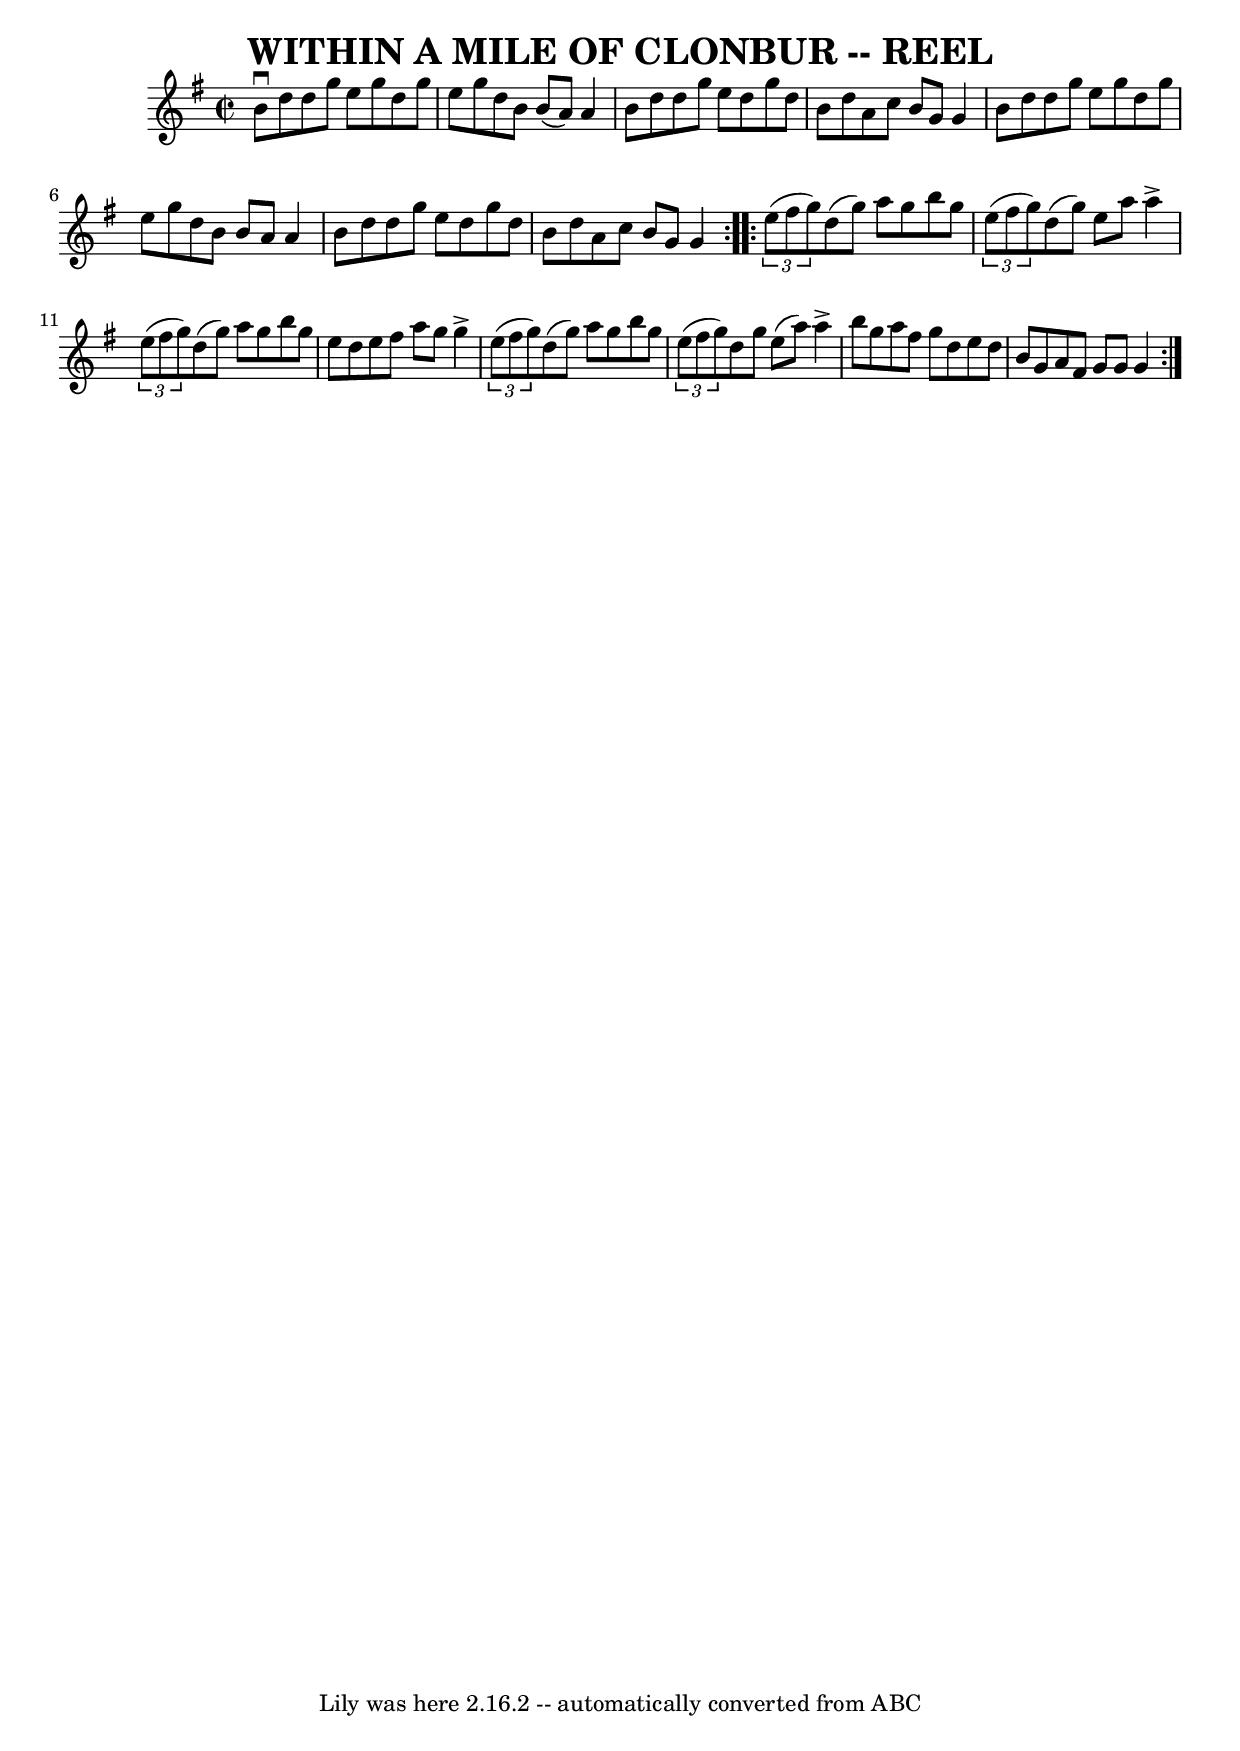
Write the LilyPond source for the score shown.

\version "2.16.2"
\include "Mammoth.ily"
\header {
  %% book = "Ryan's Mammoth Collection of Fiddle Tunes"
  crossRefNumber = "1"
  footnotes = ""
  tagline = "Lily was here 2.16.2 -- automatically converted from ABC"
  title = "WITHIN A MILE OF CLONBUR -- REEL"

}
voicedefault =  {



  \repeat volta 2 {

    \override Staff.TimeSignature #'style = #'C
    \time 2/2 
    \key g \major
    b'8^\downbow d''8 d''8 g''8 e''8 g''8 
    d''8 g''8    |
    e''8 g''8 d''8 b'8 b'8 (a'8)   
    a'4    |
    b'8 d''8 d''8 g''8 e''8 d''8 g''8 d''8    |
    b'8 d''8 a'8 c''8 b'8 g'8 g'4    |
    b'8 
    d''8 d''8 g''8 e''8 g''8 d''8 g''8    |
    e''8    
    g''8 d''8 b'8 b'8 a'8 a'4    |
    b'8 d''8 d''8    
    g''8 e''8 d''8 g''8 d''8    |
    b'8 d''8 a'8 c''8   
    b'8 g'8 g'4    
  }     
  \repeat volta 2 {
    \times 2/3 { e''8 (fis''8  
		 g''8) 
	       } d''8 (g''8) a''8 g''8 b''8 g''8    |
    
    \times 2/3 { e''8 (fis''8 g''8) 
	       } d''8 (g''8) e''8 a''8 
    a''4^\accent   |
    \times 2/3 { e''8 (fis''8 g''8) 
	       }   
    d''8 (g''8) a''8 g''8 b''8 g''8    |
    e''8 d''8    
    e''8 fis''8 a''8 g''8 g''4^\accent   |
    \times 2/3 {   
      e''8 (fis''8 g''8) 
    } d''8 (g''8) a''8 g''8 b''8    
    g''8    |
    \times 2/3 { e''8 (fis''8 g''8) 
	       } d''8 g''8  
    e''8 (a''8) a''4^\accent   |
    b''8 g''8 a''8    
    fis''8 g''8 d''8 e''8 d''8    |
    b'8 g'8 a'8 fis'8 
    g'8 g'8 g'4    
  }   

}

\score{
  <<

    \context Staff="default"
    {
      \voicedefault 
      
    }

  >>
  \layout {
    
  }
  \midi {
  }

}
